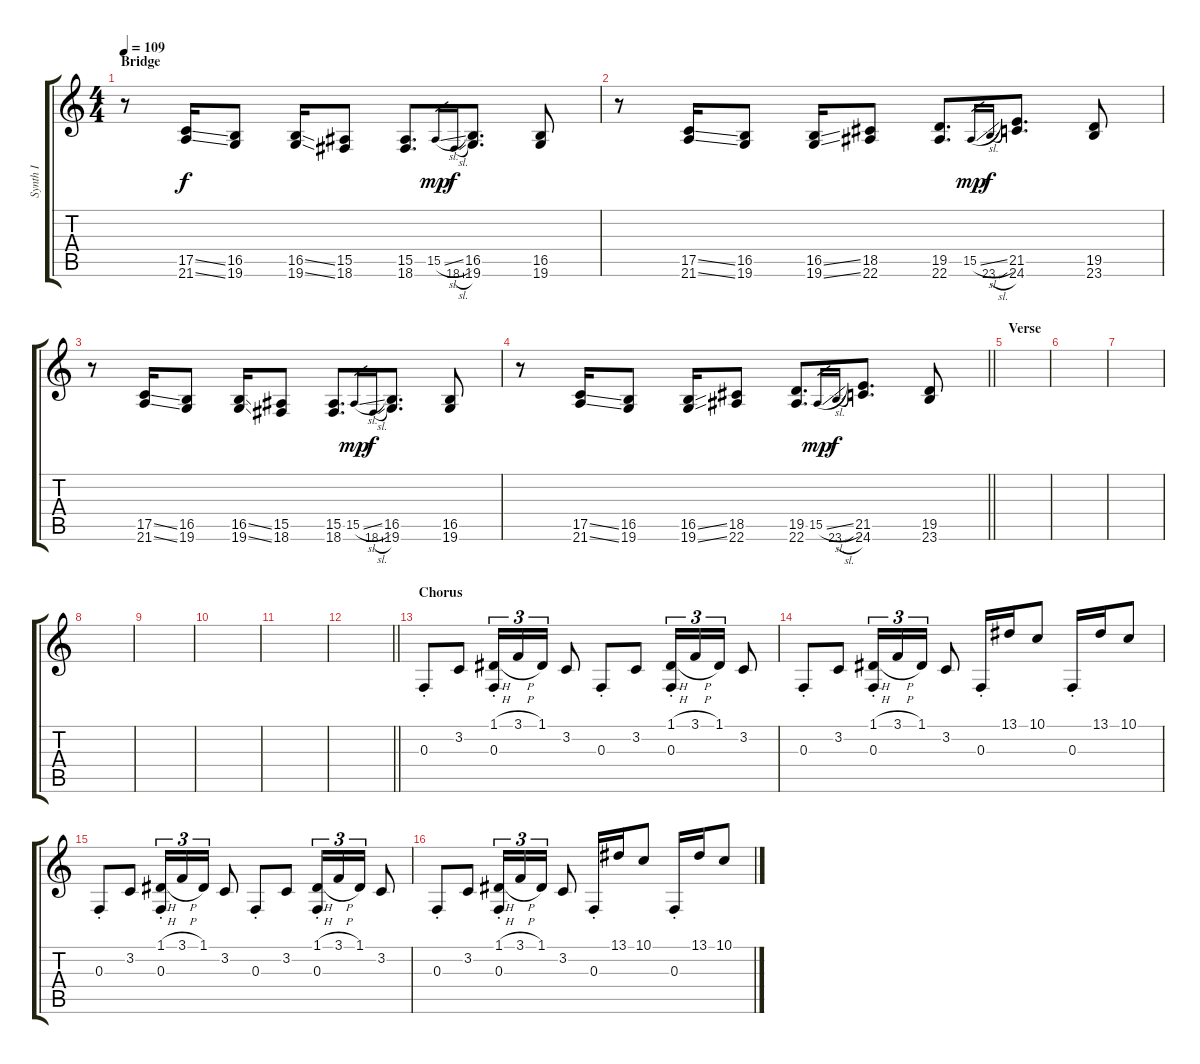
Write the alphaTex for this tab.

\track ("Synth I" "Synth I") {instrument synthbrass1}
\staff {score tabs}
\tuning (D4 A3 F3 C3 G2 C2) {hide}
\ts (4 4)
\section ("" "Bridge")
\tempo 109
\clef g2
\ks c
r.8{dy f volume 8 balance 0 instrument synthbrass1} (17.5{ss} 21.6{ss}).16 (16.5 19.6).8 (16.5{ss} 19.6{ss}).16 (15.5 18.6).8 (15.5 18.6).8{d} 15.5{sl}.16{gr dy mp} 18.6{sl}.16{gr dy f} (16.5 19.6).8{d} (16.5 19.6).8 |
r.8 (17.5{ss} 21.6{ss}).16 (16.5 19.6).8 (16.5{ss} 19.6{ss}).16 (18.5 22.6).8 (19.5 22.6).8{d} 15.5{sl}.16{gr dy mp} 23.6{sl}.16{gr dy f} (21.5 24.6).8{d} (19.5 23.6).8 |
r.8 (17.5{ss} 21.6{ss}).16 (16.5 19.6).8 (16.5{ss} 19.6{ss}).16 (15.5 18.6).8 (15.5 18.6).8{d} 15.5{sl}.16{gr dy mp} 18.6{sl}.16{gr dy f} (16.5 19.6).8{d} (16.5 19.6).8 |
\barLineRight lightlight
r.8 (17.5{ss} 21.6{ss}).16 (16.5 19.6).8 (16.5{ss} 19.6{ss}).16 (18.5 22.6).8 (19.5 22.6).8{d} 15.5{sl}.16{gr dy mp} 23.6{sl}.16{gr dy f} (21.5 24.6).8{d} (19.5 23.6).8 |
\section ("" "Verse")
|
|
|
|
|
|
|
\barLineRight lightlight
|
\section ("" "Chorus")
0.3{st}.8{volume 11 balance 8 instrument sitar} 3.2.8 (1.1{h} 0.3{st}).16{tu (3 2)} 3.1{h}.16{tu (3 2)} 1.1.16{tu (3 2)} 3.2.8 0.3{st}.8 3.2.8 (1.1{h} 0.3{st}).16{tu (3 2)} 3.1{h}.16{tu (3 2)} 1.1.16{tu (3 2)} 3.2.8 |
0.3{st}.8 3.2.8 (1.1{h} 0.3{st}).16{tu (3 2)} 3.1{h}.16{tu (3 2)} 1.1.16{tu (3 2)} 3.2.8 0.3{st}.16 13.1.16 10.1.8 0.3{st}.16 13.1.16 10.1.8 |
0.3{st}.8 3.2.8 (1.1{h} 0.3{st}).16{tu (3 2)} 3.1{h}.16{tu (3 2)} 1.1.16{tu (3 2)} 3.2.8 0.3{st}.8 3.2.8 (1.1{h} 0.3{st}).16{tu (3 2)} 3.1{h}.16{tu (3 2)} 1.1.16{tu (3 2)} 3.2.8 |
0.3{st}.8 3.2.8 (1.1{h} 0.3{st}).16{tu (3 2)} 3.1{h}.16{tu (3 2)} 1.1.16{tu (3 2)} 3.2.8 0.3{st}.16 13.1.16 10.1.8 0.3{st}.16 13.1.16 10.1.8
